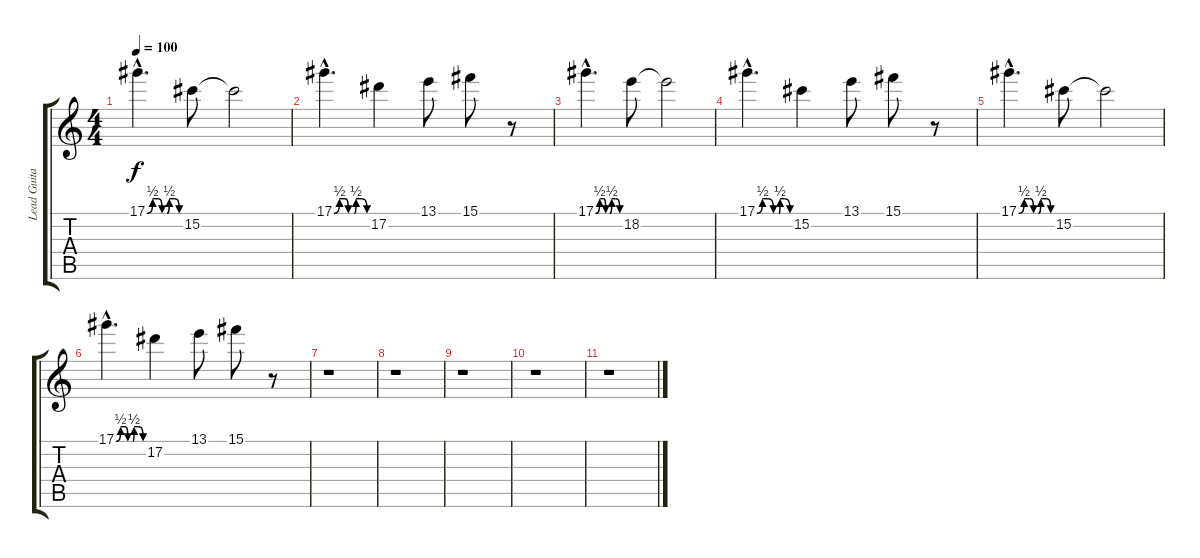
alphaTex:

\track ("Lead Guitar" "Lead Guita") {instrument overdrivenguitar}
\staff {score tabs}
\tuning (Eb4 Bb3 Gb3 Db3 Ab2 Db2) {hide}
\ts (4 4)
\tempo 100
\clef g2
\ks c
17.1{be (custom 0 0 10 2 20 2 27 0 30 0 33 0 36 0 40 2 50 2 58 0 60 0) hac}.4{d dy f} 15.2.8 15.2{t}.2 |
17.1{be (custom 0 0 10 2 20 2 26 0 30 0 37 0 40 2 50 2 60 0) hac}.4{d} 17.2.4 13.1.8 15.1.8 r.8 |
17.1{be (custom 0 0 10 2 20 2 25 0 27 0 30 0 35 0 40 2 50 2 60 0) hac}.4{d} 18.2.8 18.2{t}.2 |
17.1{be (custom 0 0 10 2 20 2 30 0 40 0 42 2 50 2 60 0) hac}.4{d} 15.2.4 13.1.8 15.1.8 r.8 |
17.1{be (custom 0 0 10 2 20 2 27 0 30 0 33 0 36 0 40 2 50 2 58 0 60 0) hac}.4{d} 15.2.8 15.2{t}.2 |
17.1{be (custom 0 0 10 2 20 2 26 0 30 0 37 0 40 2 50 2 60 0) hac}.4{d} 17.2.4 13.1.8 15.1.8 r.8 |
r.1 |
r.1 |
r.1 |
r.1 |
r.1
